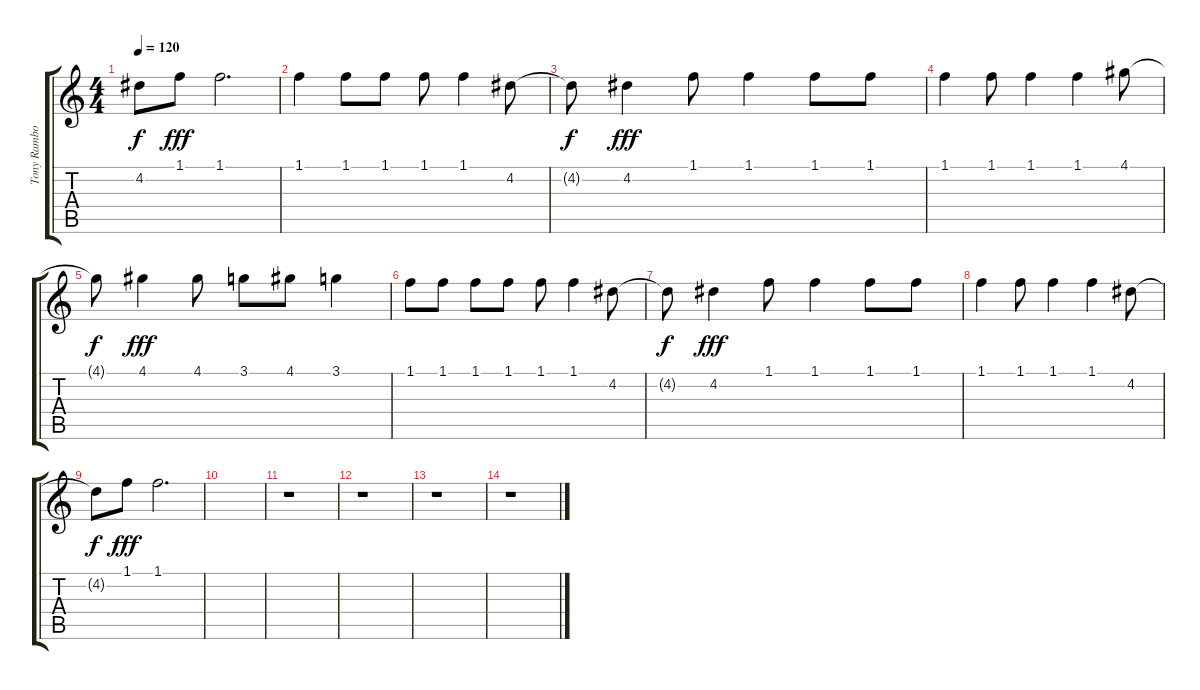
\track ("Tony Rambola [Voice]" "Tony Rambo") {instrument overdrivenguitar}
\staff {score tabs}
\tuning (E4 B3 G3 D3 A2 D2) {hide}
\ts (4 4)
\tempo 120
\clef g2
\ks c
4.2{t}.8{dy f} 1.1.8{dy fff} 1.1.2{d} |
1.1.4 1.1.8 1.1.8 1.1.8 1.1.4 4.2.8 |
4.2{t}.8{dy f} 4.2.4{dy fff} 1.1.8 1.1.4 1.1.8 1.1.8 |
1.1.4 1.1.8 1.1.4 1.1.4 4.1.8 |
4.1{t}.8{dy f} 4.1.4{dy fff} 4.1.8 3.1.8 4.1.8 3.1.4 |
1.1.8 1.1.8 1.1.8 1.1.8 1.1.8 1.1.4 4.2.8 |
4.2{t}.8{dy f} 4.2.4{dy fff} 1.1.8 1.1.4 1.1.8 1.1.8 |
1.1.4 1.1.8 1.1.4 1.1.4 4.2.8 |
4.2{t}.8{dy f} 1.1.8{dy fff} 1.1.2{d} |
|
r.1 |
r.1 |
r.1 |
r.1
